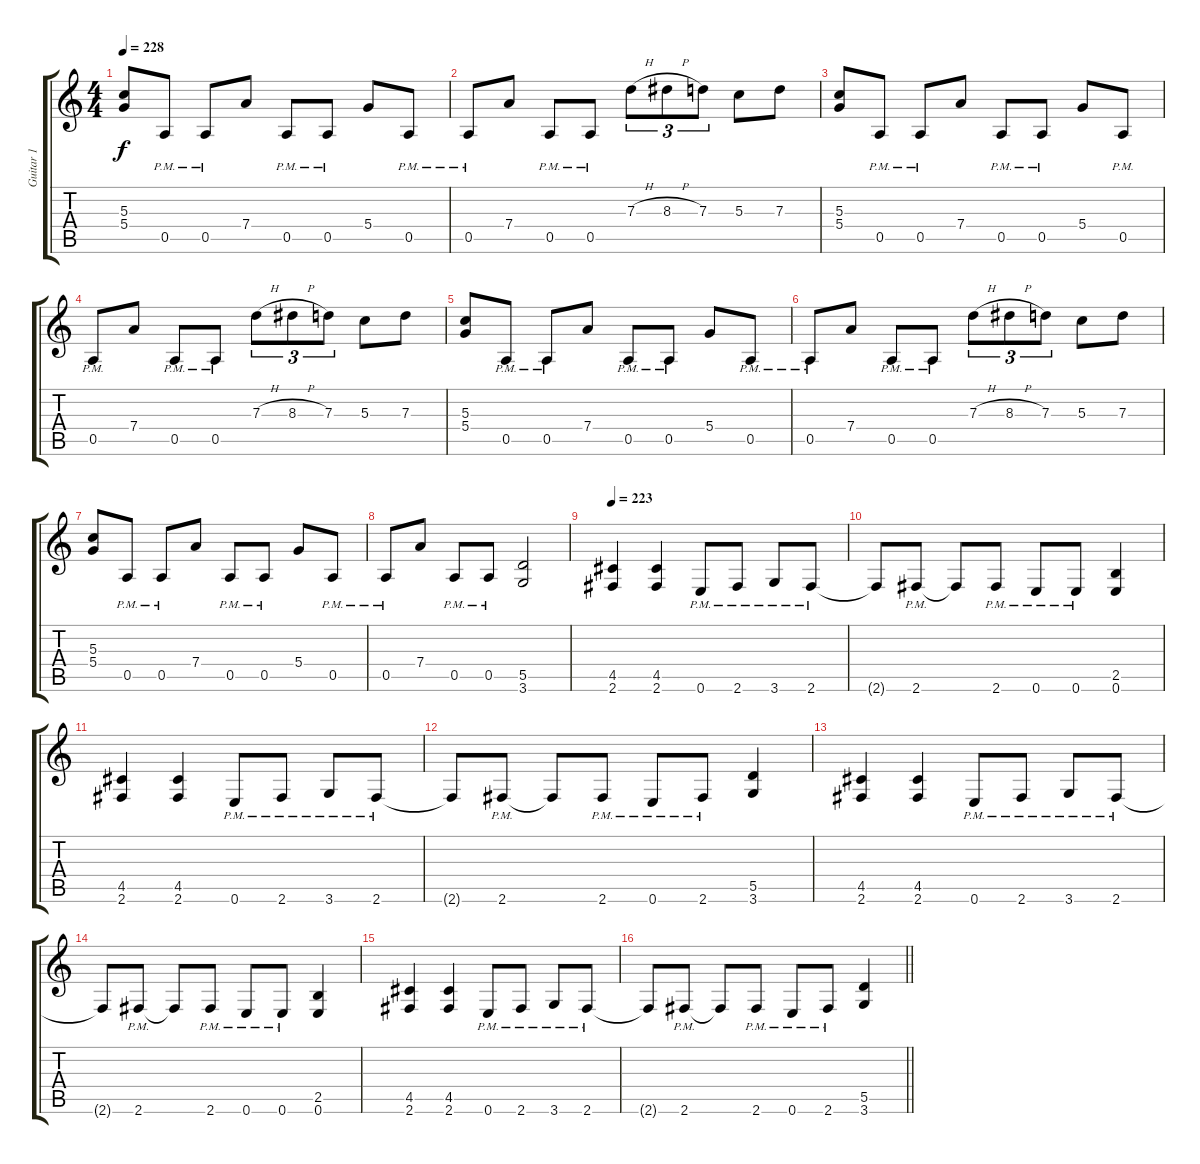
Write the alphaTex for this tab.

\track ("Guitar 1" "Guitar 1") {instrument distortionguitar}
\staff {score tabs}
\tuning (E4 B3 G3 D3 A2 E2) {hide}
\ts (4 4)
\tempo 228
\clef g2
\ks c
(5.3 5.4).8{dy f} 0.5{pm}.8 0.5{pm}.8 7.4.8 0.5{pm}.8 0.5{pm}.8 5.4.8 0.5{pm}.8 |
0.5{pm}.8 7.4.8 0.5{pm}.8 0.5{pm}.8 7.3{h}.8{tu (3 2)} 8.3{h}.8{tu (3 2)} 7.3.8{tu (3 2)} 5.3.8 7.3.8 |
(5.3 5.4).8 0.5{pm}.8 0.5{pm}.8 7.4.8 0.5{pm}.8 0.5{pm}.8 5.4.8 0.5{pm}.8 |
0.5{pm}.8 7.4.8 0.5{pm}.8 0.5{pm}.8 7.3{h}.8{tu (3 2)} 8.3{h}.8{tu (3 2)} 7.3.8{tu (3 2)} 5.3.8 7.3.8 |
(5.3 5.4).8 0.5{pm}.8 0.5{pm}.8 7.4.8 0.5{pm}.8 0.5{pm}.8 5.4.8 0.5{pm}.8 |
0.5{pm}.8 7.4.8 0.5{pm}.8 0.5{pm}.8 7.3{h}.8{tu (3 2)} 8.3{h}.8{tu (3 2)} 7.3.8{tu (3 2)} 5.3.8 7.3.8 |
(5.3 5.4).8 0.5{pm}.8 0.5{pm}.8 7.4.8 0.5{pm}.8 0.5{pm}.8 5.4.8 0.5{pm}.8 |
0.5{pm}.8 7.4.8 0.5{pm}.8 0.5{pm}.8 (5.5 3.6).2 |
\tempo 223
(4.5 2.6).4 (4.5 2.6).4 0.6{pm}.8 2.6{pm}.8 3.6{pm}.8 2.6{pm}.8 |
2.6{t}.8 2.6{pm}.8 2.6{t}.8 2.6{pm}.8 0.6{pm}.8 0.6{pm}.8 (2.5 0.6).4 |
(4.5 2.6).4 (4.5 2.6).4 0.6{pm}.8 2.6{pm}.8 3.6{pm}.8 2.6{pm}.8 |
2.6{t}.8 2.6{pm}.8 2.6{t}.8 2.6{pm}.8 0.6{pm}.8 2.6{pm}.8 (5.5 3.6).4 |
(4.5 2.6).4 (4.5 2.6).4 0.6{pm}.8 2.6{pm}.8 3.6{pm}.8 2.6{pm}.8 |
2.6{t}.8 2.6{pm}.8 2.6{t}.8 2.6{pm}.8 0.6{pm}.8 0.6{pm}.8 (2.5 0.6).4 |
(4.5 2.6).4 (4.5 2.6).4 0.6{pm}.8 2.6{pm}.8 3.6{pm}.8 2.6{pm}.8 |
\barLineRight lightlight
2.6{t}.8 2.6{pm}.8 2.6{t}.8 2.6{pm}.8 0.6{pm}.8 2.6{pm}.8 (5.5 3.6).4
